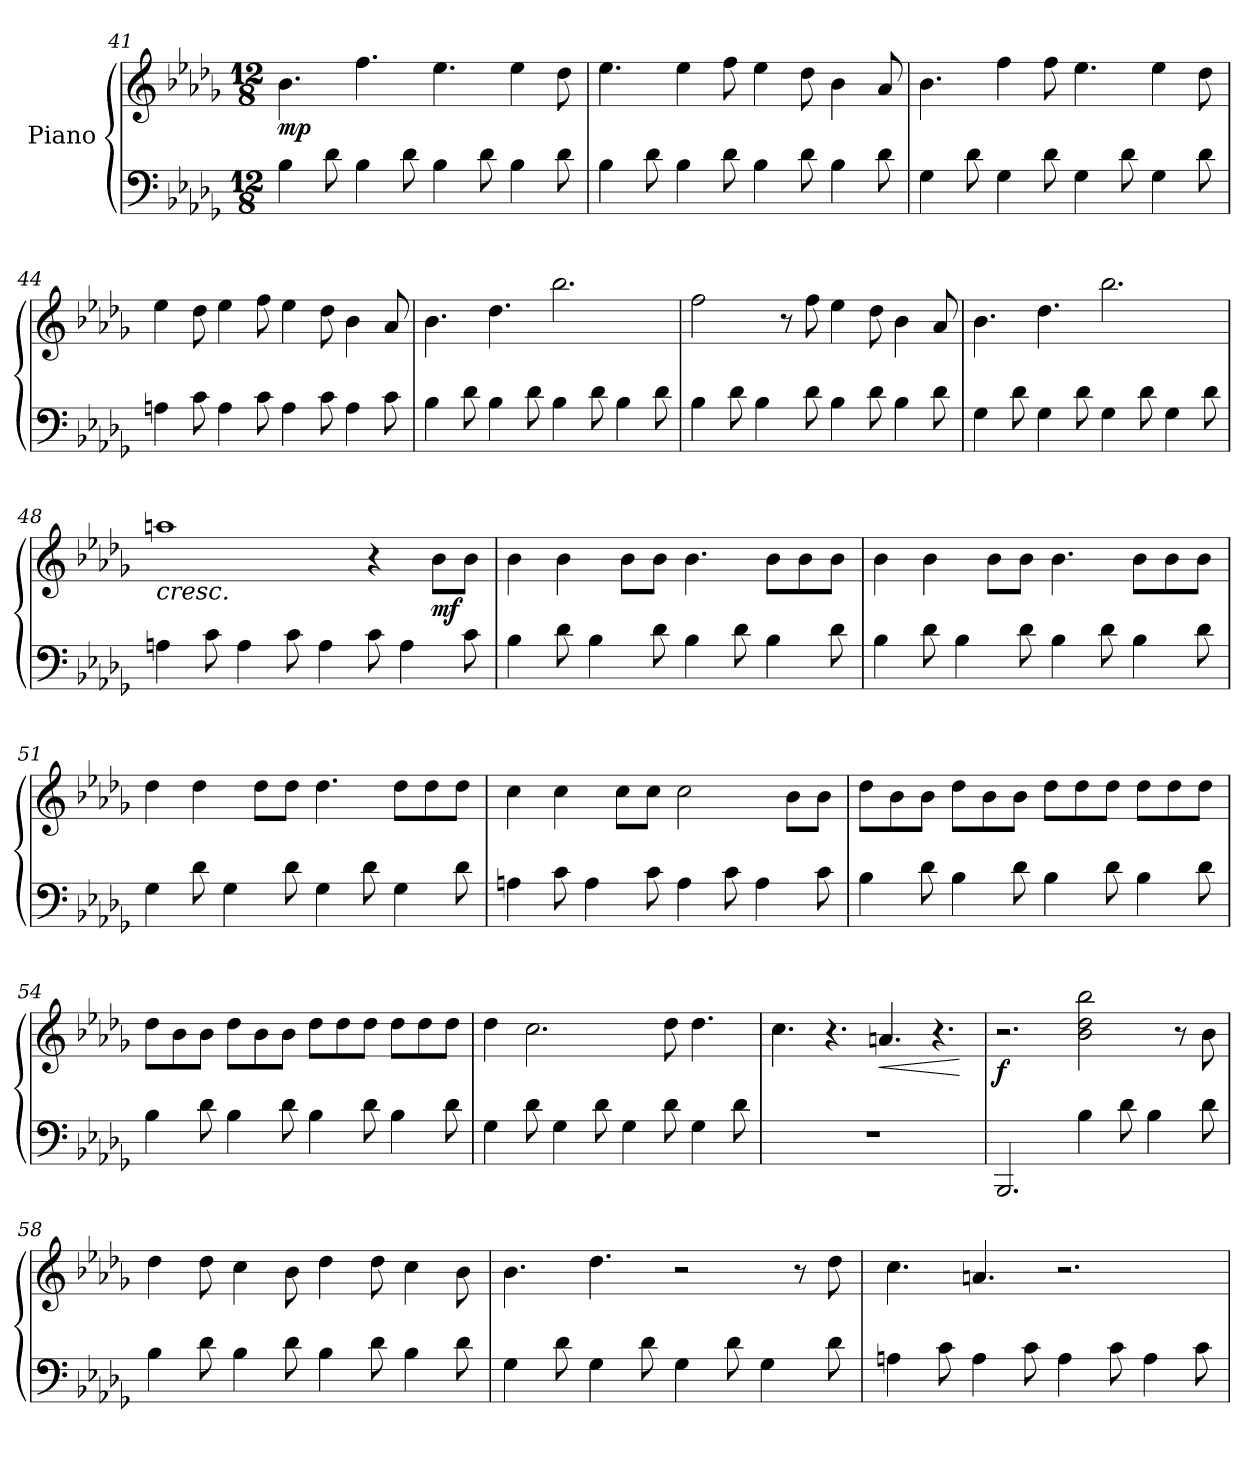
**kern	**kern	**dynam
*part1	*part1	*part1
*staff2	*staff1	*staff1/2
*I"Piano	*	*
*clefF4	*clefG2	*
*k[b-e-a-d-g-]	*k[b-e-a-d-g-]	*
*M12/8	*M12/8	*
=41	=41	=41
!	!	!LO:DY:b
4B-\	4.b-\	mp
8d-\	.	.
4B-\	4.ff\	.
8d-\	.	.
4B-\	4.ee-\	.
8d-\	.	.
4B-\	4ee-\	.
8d-\	8dd-\	.
=42	=42	=42
4B-\	4.ee-\	.
8d-\	.	.
4B-\	4ee-\	.
8d-\	8ff\	.
4B-\	4ee-\	.
8d-\	8dd-\	.
4B-\	4b-\	.
8d-\	8a-/	.
=43	=43	=43
4G-\	4.b-\	.
8d-\	.	.
4G-\	4ff\	.
8d-\	8ff\	.
4G-\	4.ee-\	.
8d-\	.	.
4G-\	4ee-\	.
8d-\	8dd-\	.
!!LO:LB:g=z
=44	=44	=44
4An\	4ee-\	.
8c\	8dd-\	.
4A\	4ee-\	.
8c\	8ff\	.
4A\	4ee-\	.
8c\	8dd-\	.
4A\	4b-\	.
8c\	8a-/	.
=45	=45	=45
4B-\	4.b-\	.
8d-\	.	.
4B-\	4.dd-\	.
8d-\	.	.
4B-\	2.bb-\	.
8d-\	.	.
4B-\	.	.
8d-\	.	.
=46	=46	=46
4B-\	2ff\	.
8d-\	.	.
4B-\	.	.
.	8r	.
8d-\	8ff\	.
4B-\	4ee-\	.
8d-\	8dd-\	.
4B-\	4b-\	.
8d-\	8a-/	.
=47	=47	=47
4G-\	4.b-\	.
8d-\	.	.
4G-\	4.dd-\	.
8d-\	.	.
4G-\	2.bb-\	.
8d-\	.	.
4G-\	.	.
8d-\	.	.
!!LO:PB:g=z
=48	=48	=48
!	!	!LO:HP:b
4An\	1aan	<
8c\	.	.
4A\	.	.
8c\	.	.
4A\	.	.
8c\	4r	.
4A\	.	.
!	!	!LO:DY:b
.	8b-\L	mf
8c\	8b-\J	.
.	.	[
=49	=49	=49
4B-\	4b-\	.
8d-\	4b-\	.
4B-\	.	.
.	8b-\L	.
8d-\	8b-\J	.
4B-\	4.b-\	.
8d-\	.	.
4B-\	8b-\L	.
.	8b-\	.
8d-\	8b-\J	.
=50	=50	=50
4B-\	4b-\	.
8d-\	4b-\	.
4B-\	.	.
.	8b-\L	.
8d-\	8b-\J	.
4B-\	4.b-\	.
8d-\	.	.
4B-\	8b-\L	.
.	8b-\	.
8d-\	8b-\J	.
=51	=51	=51
4G-\	4dd-\	.
8d-\	4dd-\	.
4G-\	.	.
.	8dd-\L	.
8d-\	8dd-\J	.
4G-\	4.dd-\	.
8d-\	.	.
4G-\	8dd-\L	.
.	8dd-\	.
8d-\	8dd-\J	.
!!LO:LB:g=z
=52	=52	=52
4An\	4cc\	.
8c\	4cc\	.
4A\	.	.
.	8cc\L	.
8c\	8cc\J	.
4A\	2cc\	.
8c\	.	.
4A\	.	.
.	8b-\L	.
8c\	8b-\J	.
=53	=53	=53
4B-\	8dd-\L	.
.	8b-\	.
8d-\	8b-\J	.
4B-\	8dd-\L	.
.	8b-\	.
8d-\	8b-\J	.
4B-\	8dd-\L	.
.	8dd-\	.
8d-\	8dd-\J	.
4B-\	8dd-\L	.
.	8dd-\	.
8d-\	8dd-\J	.
=54	=54	=54
4B-\	8dd-\L	.
.	8b-\	.
8d-\	8b-\J	.
4B-\	8dd-\L	.
.	8b-\	.
8d-\	8b-\J	.
4B-\	8dd-\L	.
.	8dd-\	.
8d-\	8dd-\J	.
4B-\	8dd-\L	.
.	8dd-\	.
8d-\	8dd-\J	.
=55	=55	=55
4G-\	4dd-\	.
8d-\	2.cc\	.
4G-\	.	.
8d-\	.	.
4G-\	.	.
8d-\	8dd-\	.
4G-\	4.dd-\	.
8d-\	.	.
!!LO:LB:g=z
=56	=56	=56
1.r	4.cc\	.
.	4.r	.
!	!	!LO:HP:b
.	4.an/	<
.	4.r	.
.	.	[
=57	=57	=57
!	!	!LO:DY:b
2.BBB-/	2.r	f
4B-\	2b-\ 2dd-\ 2bb-\	.
8d-\	.	.
4B-\	.	.
.	8r	.
8d-\	8b-\	.
=58	=58	=58
4B-\	4dd-\	.
8d-\	8dd-\	.
4B-\	4cc\	.
8d-\	8b-\	.
4B-\	4dd-\	.
8d-\	8dd-\	.
4B-\	4cc\	.
8d-\	8b-\	.
=59	=59	=59
4G-\	4.b-\	.
8d-\	.	.
4G-\	4.dd-\	.
8d-\	.	.
4G-\	2r	.
8d-\	.	.
4G-\	.	.
.	8r	.
8d-\	8dd-\	.
=60	=60	=60
4An\	4.cc\	.
8c\	.	.
4A\	4.an/	.
8c\	.	.
4A\	2.r	.
8c\	.	.
4A\	.	.
8c\	.	.
=	=	=
*-	*-	*-
